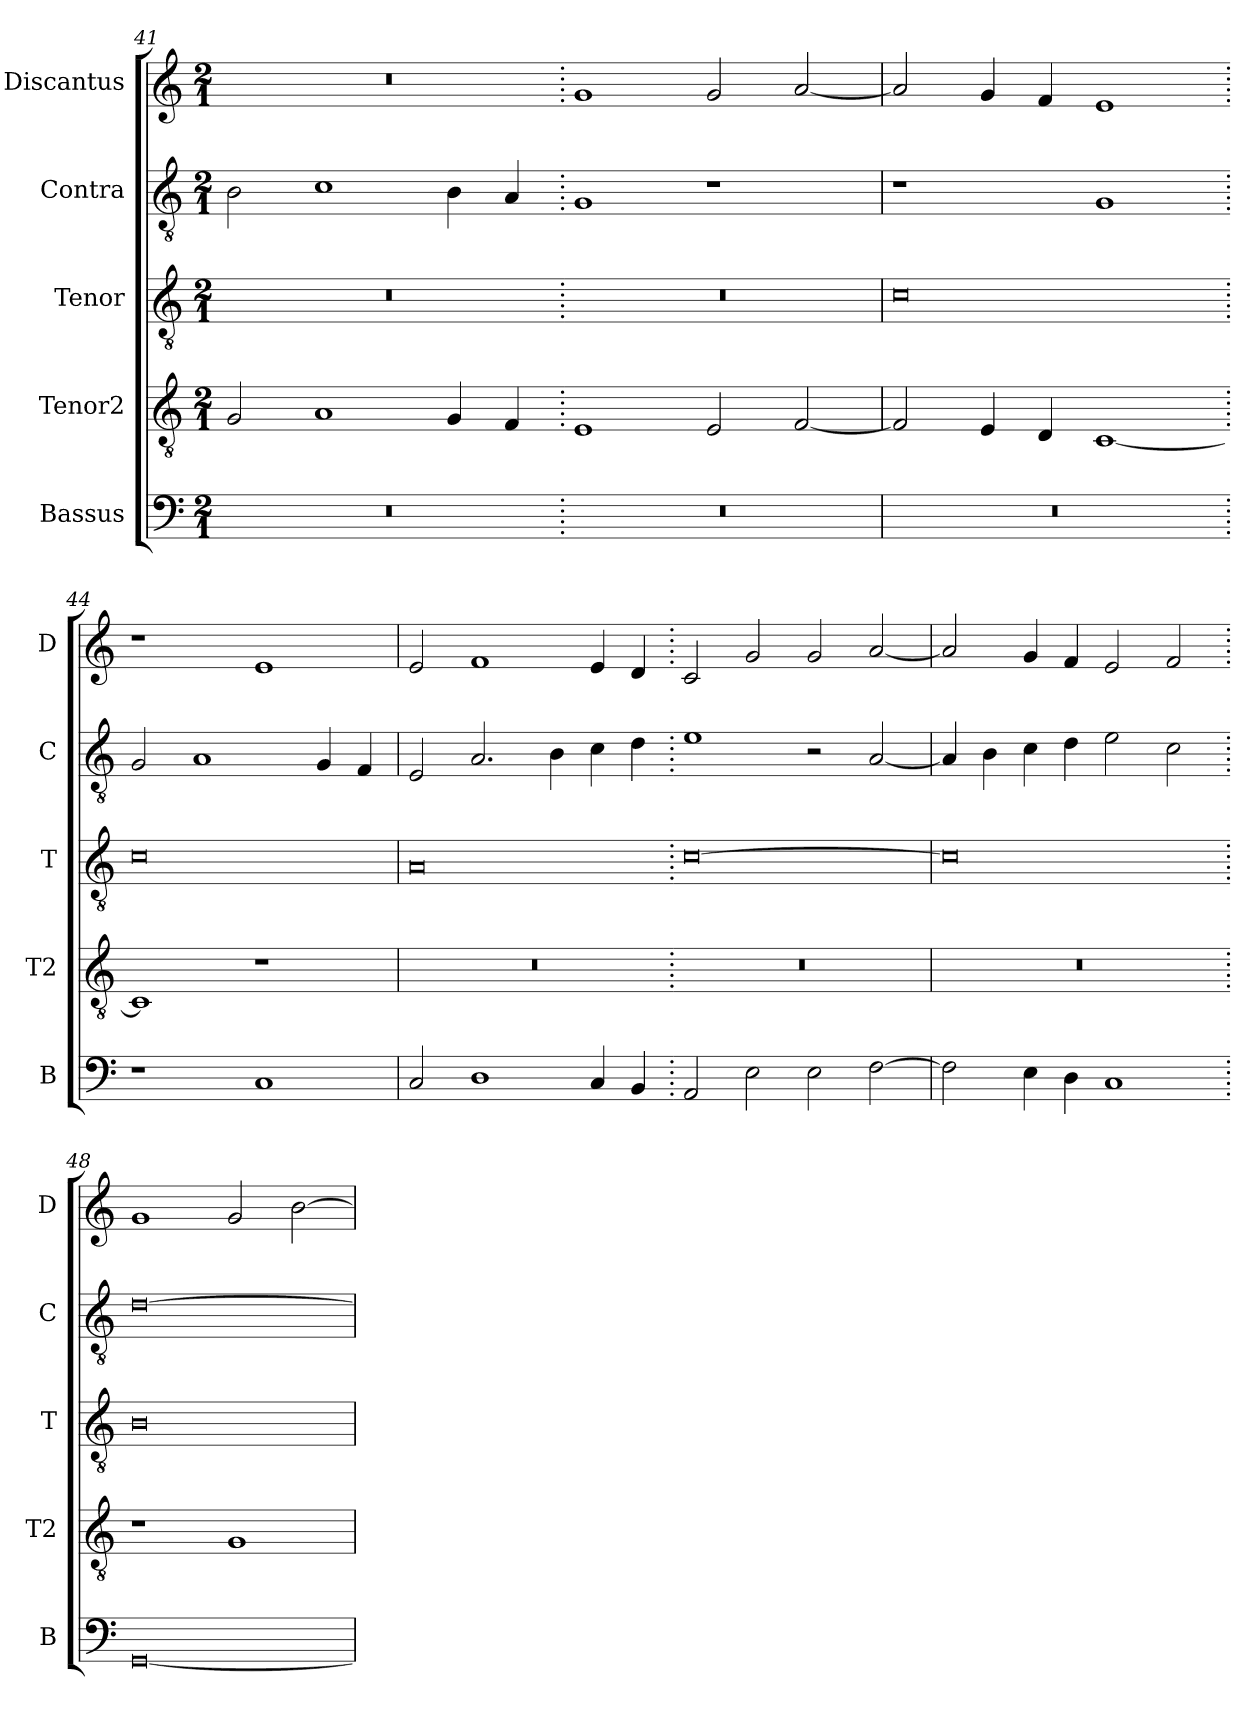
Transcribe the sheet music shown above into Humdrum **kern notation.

**kern	**kern	**kern	**kern	**kern
*part5	*part4	*part3	*part2	*part1
*staff5	*staff4	*staff3	*staff2	*staff1
*I"Bassus	*I"Tenor2	*I"Tenor	*I"Contra	*I"Discantus
*I'B	*I'T2	*I'T	*I'C	*I'D
*clefF4	*clefGv2	*clefGv2	*clefGv2	*clefG2
*k[]	*k[]	*k[]	*k[]	*k[]
*M2/1	*M2/1	*M2/1	*M2/1	*M2/1
=41	=41	=41	=41	=41
0r	2G/	0r	2B\	0r
.	1A	.	1c	.
.	4G/	.	4B\	.
.	4F/	.	4A/	.
=42.	=42.	=42.	=42.	=42.
0r	1E	0r	1G	1g
.	2E/	.	1r	2g/
.	[2F/	.	.	[2a/
=43	=43	=43	=43	=43
0r	2F/]	0c	1r	2a/]
.	4E/	.	.	4g/
.	4D/	.	.	4f/
.	[1C	.	1G	1e
=44.	=44.	=44.	=44.	=44.
1r	1C]	0c	2G/	1r
.	.	.	1A	.
1C	1r	.	.	1e
.	.	.	4G/	.
.	.	.	4F/	.
=45	=45	=45	=45	=45
2C/	0r	0A	2E/	2e/
1D	.	.	2.A/	1f
.	.	.	4B\	.
4C/	.	.	4c\	4e/
4BB/	.	.	4d\	4d/
=46.	=46.	=46.	=46.	=46.
2AA/	0r	[0c	1e	2c/
2E\	.	.	.	2g/
2E\	.	.	2r	2g/
[2F\	.	.	[2A/	[2a/
=47	=47	=47	=47	=47
2F\]	0r	0c]	4A/]	2a/]
.	.	.	4B\	.
4E\	.	.	4c\	4g/
4D\	.	.	4d\	4f/
1C	.	.	2e\	2e/
.	.	.	2c\	2f/
=48.	=48.	=48.	=48.	=48.
[0GG	1r	0B	[0d	1g
.	1G	.	.	2g/
.	.	.	.	[2b\
=	=	=	=	=
*-	*-	*-	*-	*-
